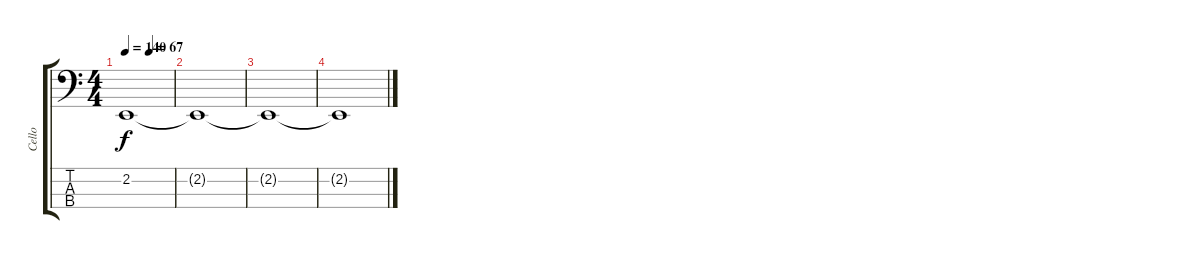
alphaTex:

\track ("Cello" "Cello") {instrument cello}
\staff {score tabs}
\tuning (G2 D2 A1 E1) {hide}
\ts (4 4)
\tempo 140
\tempo (67 0.5)
\clef f4
\ks c
2.2{t}.1{dy f} |
2.2{t}.1 |
2.2{t}.1 |
2.2{t}.1
